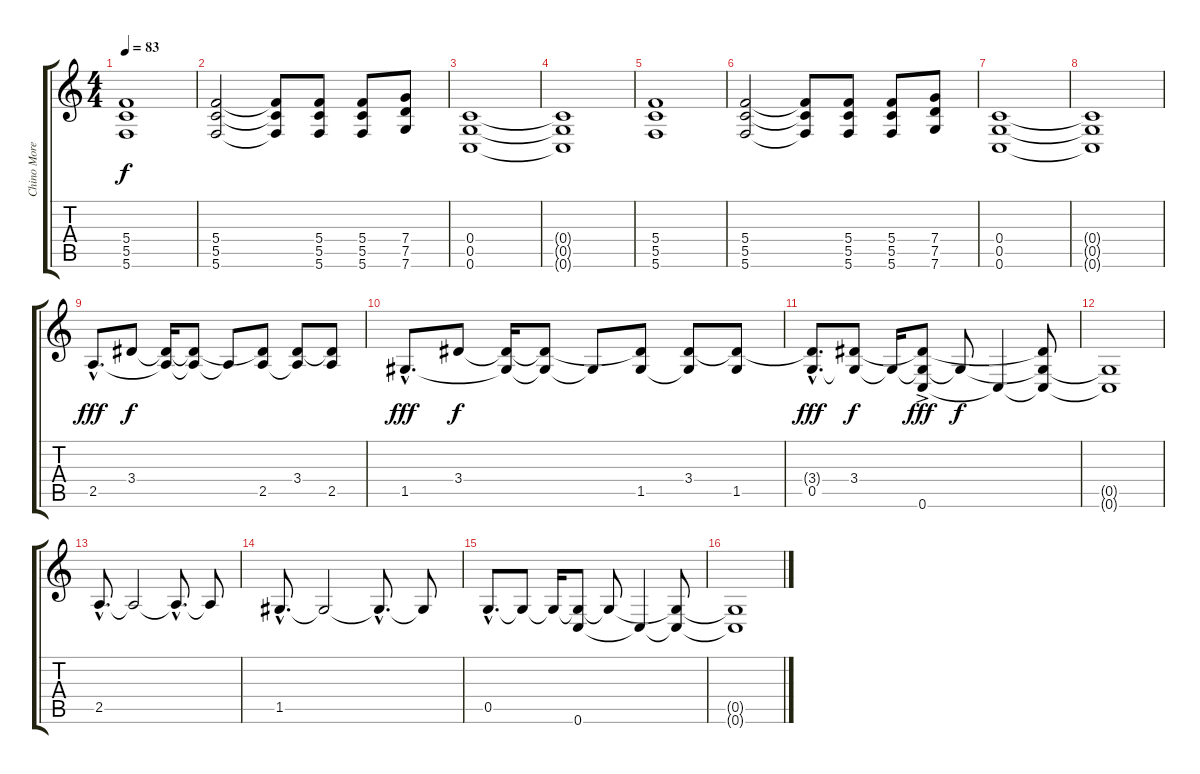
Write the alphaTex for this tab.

\track ("Chino Moreno" "Chino More") {instrument electricguitarjazz}
\staff {score tabs}
\tuning (D4 A3 F3 C3 G2 C2) {hide}
\ts (4 4)
\tempo 83
\clef g2
\ks c
(5.4 5.5 5.6).1{dy f volume 13 instrument distortionguitar} |
(5.4 5.5 5.6).2 (5.4{t} 5.5{t} 5.6{t}).8 (5.4 5.5 5.6).8 (5.4 5.5 5.6).8 (7.4 7.5 7.6).8 |
(0.4 0.5 0.6).1 |
(0.4{t} 0.5{t} 0.6{t}).1 |
(5.4 5.5 5.6).1{instrument distortionguitar} |
(5.4 5.5 5.6).2 (5.4{t} 5.5{t} 5.6{t}).8 (5.4 5.5 5.6).8 (5.4 5.5 5.6).8 (7.4 7.5 7.6).8 |
(0.4 0.5 0.6).1 |
(0.4{t} 0.5{t} 0.6{t}).1 |
2.5{hac}.8{d dy fff instrument distortionguitar} 3.4.8{dy f} (3.4{t} 2.5{t}).16 (3.4{t} 2.5{t}).8 2.5{t}.8 (3.4{t} 2.5).8 (3.4 2.5{t}).8 (3.4{t} 2.5).8 |
1.5{hac}.8{d dy fff instrument distortionguitar} 3.4.8{dy f} (3.4{t} 1.5{t}).16 (3.4{t} 1.5{t}).8 1.5{t}.8 (3.4{t} 1.5).8 (3.4 1.5{t}).8 (3.4{t} 1.5).8 |
(3.4{hac t} 0.5{hac}).8{d dy fff} (3.4 0.5{t}).8{dy f} 0.5{t}.16 (3.4{t} 0.5{t} 0.6{ac}).8{dy fff} 0.5{t}.8{dy f} 0.6{t}.4 (3.4{t} 0.5{t} 0.6{t}).8 |
(0.5{t} 0.6{t}).1 |
2.5{hac}.8{d} 2.5{t}.2 2.5{hac t}.8{d} 2.5{t}.8 |
1.5{hac}.8{d} 1.5{t}.2 1.5{hac t}.8{d} 1.5{t}.8 |
0.5{hac}.8{d} 0.5{t}.8 0.5{t}.16 (0.5{t} 0.6).8 0.5{t}.8 0.6{t}.4 (0.5{t} 0.6{t}).8 |
(0.5{t} 0.6{t}).1
